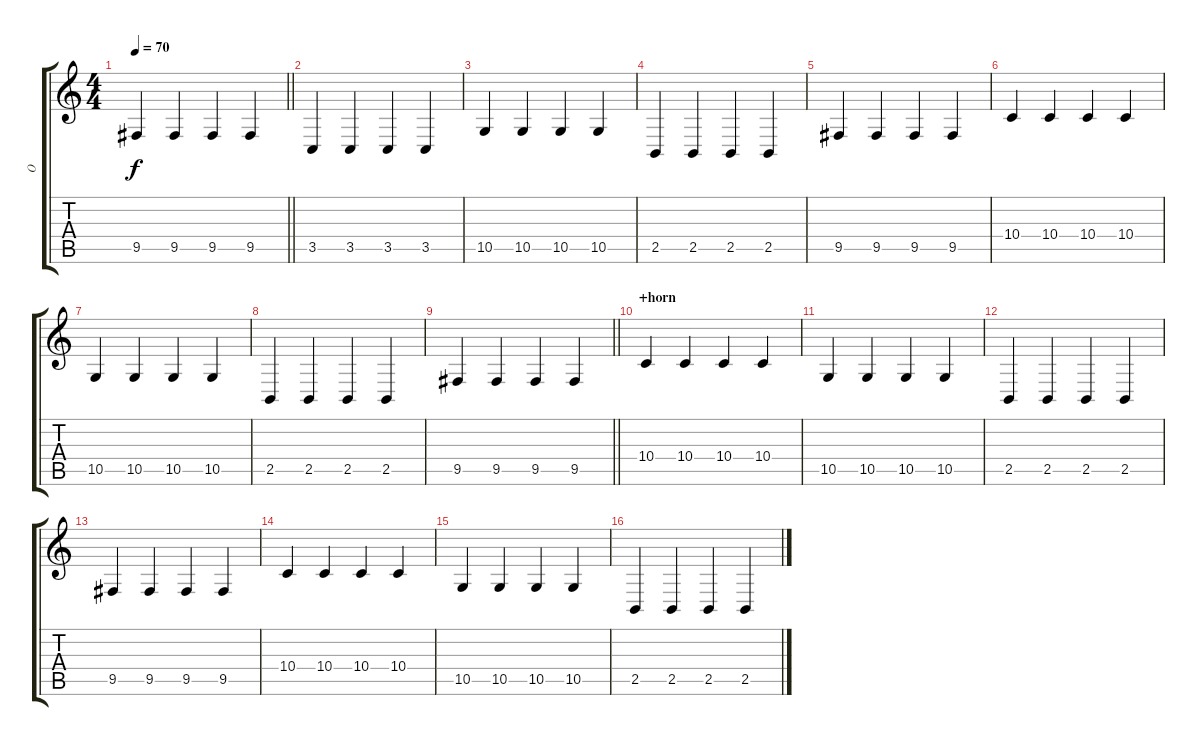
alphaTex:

\track ("O" "O") {instrument orchestrahit}
\staff {score tabs}
\tuning (E4 B3 G3 D3 A2 E2) {hide}
\ts (4 4)
\tempo 70
\clef g2
\barLineRight lightlight
\ks c
9.5.4{dy f} 9.5.4 9.5.4 9.5.4 |
\section ("" "")
3.5.4 3.5.4 3.5.4 3.5.4 |
10.5.4 10.5.4 10.5.4 10.5.4 |
2.5.4 2.5.4 2.5.4 2.5.4 |
9.5.4 9.5.4 9.5.4 9.5.4 |
10.4.4 10.4.4 10.4.4 10.4.4 |
10.5.4 10.5.4 10.5.4 10.5.4 |
2.5.4 2.5.4 2.5.4 2.5.4 |
\barLineRight lightlight
9.5.4 9.5.4 9.5.4 9.5.4 |
\section ("" "+horn")
10.4.4 10.4.4 10.4.4 10.4.4 |
10.5.4 10.5.4 10.5.4 10.5.4 |
2.5.4 2.5.4 2.5.4 2.5.4 |
9.5.4 9.5.4 9.5.4 9.5.4 |
10.4.4 10.4.4 10.4.4 10.4.4 |
10.5.4 10.5.4 10.5.4 10.5.4 |
2.5.4 2.5.4 2.5.4 2.5.4
